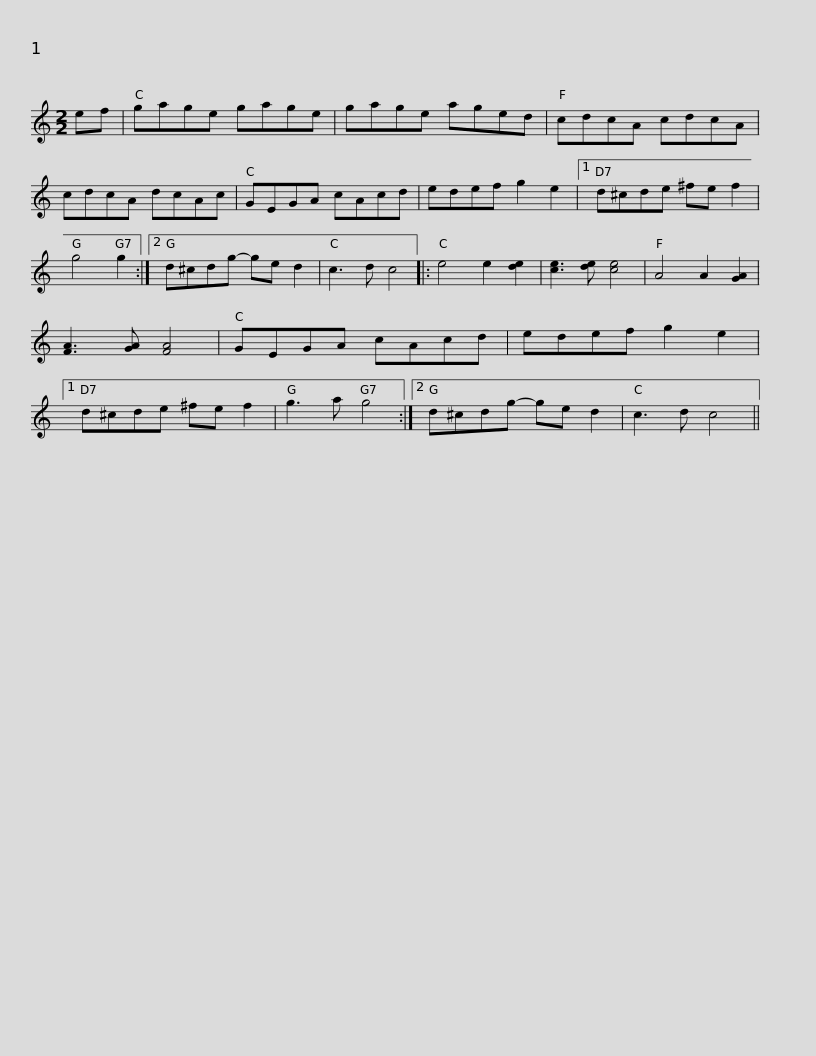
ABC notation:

X:1
L:1/8
M:2/2
I:linebreak $
K:C
V:1 treble
V:1
 ef | gage gage | gage aged | cdcA cdcA | cdcA dcAc | %5
 GEGA cAcd |$ edef g2 e2 |1 d^cde ^fe f2 | g4 g2 :|2 d^cdg- ge d2 | %10
 c3 d c4 |: e4 e2 [de]2 | [ce]3 [de] [ce]4 | A4 A2 [GA]2 |$ [FA]3 [GA] [FA]4 | %15
 GEGA cAcd | edef g2 e2 |1 d^cde ^fe f2 | g3 a g4 :|2 d^cdg- ge d2 | %20
 c3 d c4 || %21
